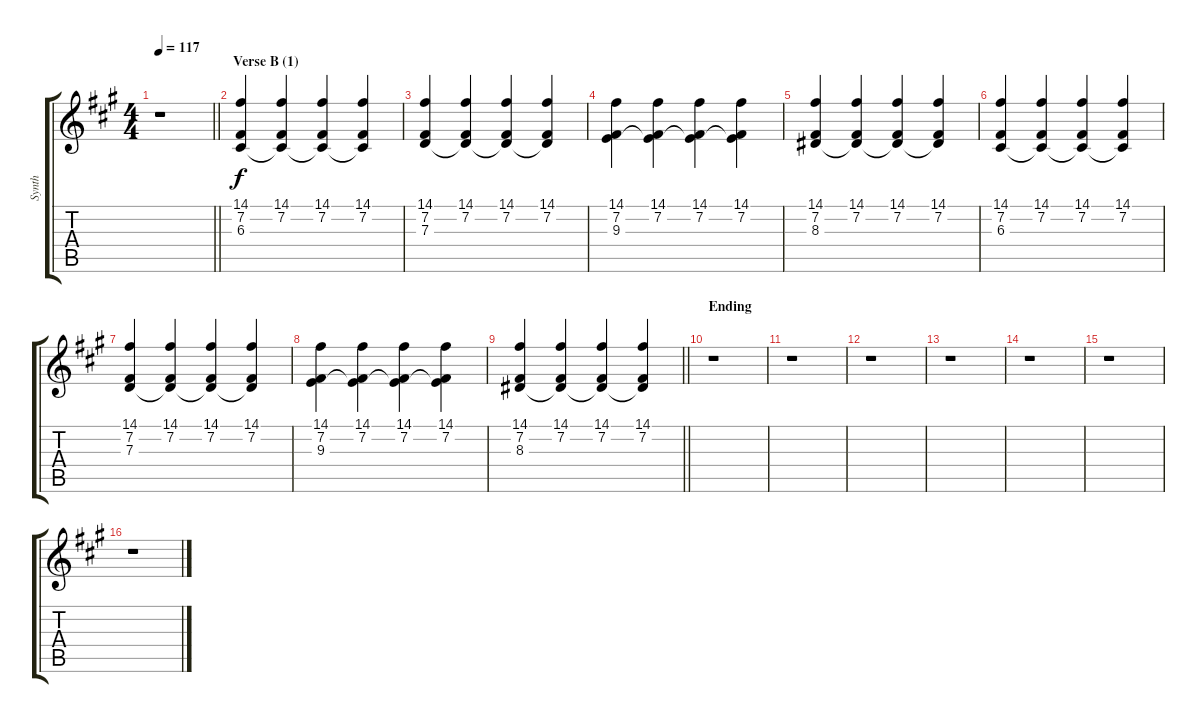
\track ("Synth" "Synth") {instrument pad3polysynth}
\staff {score tabs}
\tuning (E4 B3 G3 D3 A2 E2) {hide}
\ts (4 4)
\tempo 117
\clef g2
\barLineRight lightlight
\ks f#minor
r.1{dy f} |
\section ("" "Verse B (1)")
(14.1 7.2 6.3).4 (14.1 7.2 6.3{t}).4 (14.1 7.2 6.3{t}).4 (14.1 7.2 6.3{t}).4 |
(14.1 7.2 7.3).4 (14.1 7.2 7.3{t}).4 (14.1 7.2 7.3{t}).4 (14.1 7.2 7.3{t}).4 |
(14.1 7.2 9.3).4 (14.1 7.2 9.3{t}).4 (14.1 7.2 9.3{t}).4 (14.1 7.2 9.3{t}).4 |
(14.1 7.2 8.3).4 (14.1 7.2 8.3{t}).4 (14.1 7.2 8.3{t}).4 (14.1 7.2 8.3{t}).4 |
(14.1 7.2 6.3).4 (14.1 7.2 6.3{t}).4 (14.1 7.2 6.3{t}).4 (14.1 7.2 6.3{t}).4 |
(14.1 7.2 7.3).4 (14.1 7.2 7.3{t}).4 (14.1 7.2 7.3{t}).4 (14.1 7.2 7.3{t}).4 |
(14.1 7.2 9.3).4 (14.1 7.2 9.3{t}).4 (14.1 7.2 9.3{t}).4 (14.1 7.2 9.3{t}).4 |
\barLineRight lightlight
(14.1 7.2 8.3).4 (14.1 7.2 8.3{t}).4 (14.1 7.2 8.3{t}).4 (14.1 7.2 8.3{t}).4 |
\section ("" "Ending")
r.1 |
r.1 |
r.1 |
r.1 |
r.1 |
r.1 |
r.1
